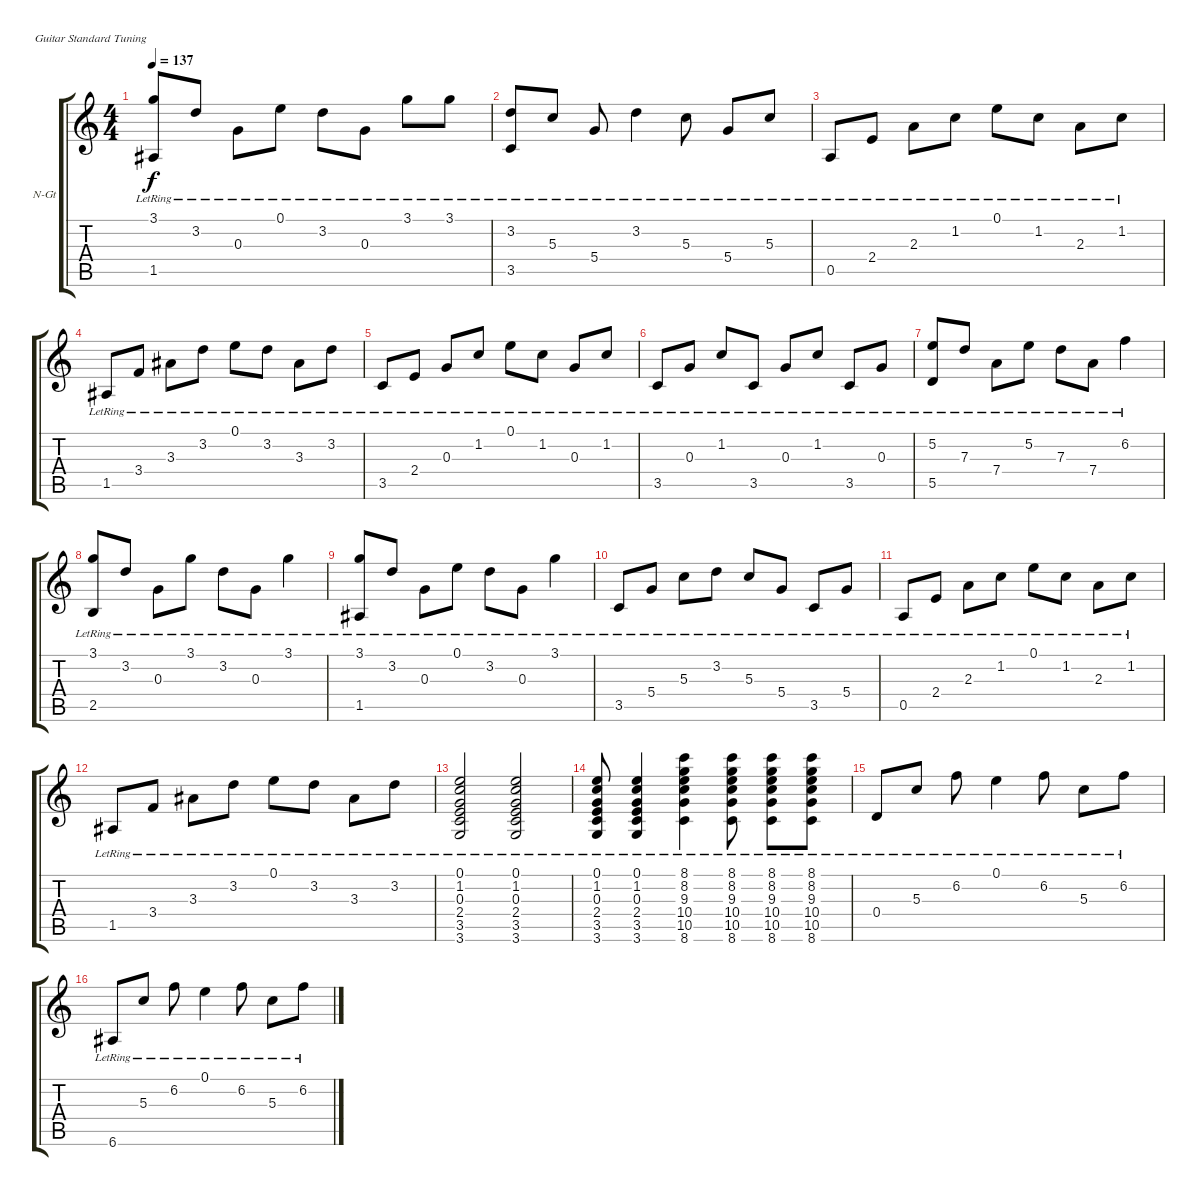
\defaultSystemsLayout 4
\bracketExtendMode groupsimilarinstruments
\firstSystemTrackNameOrientation horizontal
\otherSystemsTrackNameOrientation horizontal
\track ("Nylon Guitar" "N-Gt") {instrument acousticguitarnylon}
\staff {score tabs}
\tuning (E4 B3 G3 D3 A2 E2)
\ts (4 4)
\tempo 137
\clef g2
\ks c
(3.1{lr} 1.5{lr}).8{dy f} 3.2{lr}.8 0.3{lr}.8 0.1{lr}.8 3.2{lr}.8 0.3{lr}.8 3.1{lr}.8 3.1{lr}.8 |
(3.2{lr} 3.5{lr}).8 5.3{lr}.8 5.4{lr}.8 3.2{lr}.4 5.3{lr}.8 5.4{lr}.8 5.3{lr}.8 |
0.5{lr}.8 2.4{lr}.8 2.3{lr}.8 1.2{lr}.8 0.1{lr}.8 1.2{lr}.8 2.3{lr}.8 1.2{lr}.8 |
1.5{lr}.8 3.4{lr}.8 3.3{lr}.8 3.2{lr}.8 0.1{lr}.8 3.2{lr}.8 3.3{lr}.8 3.2{lr}.8 |
3.5{lr}.8 2.4{lr}.8 0.3{lr}.8 1.2{lr}.8 0.1{lr}.8 1.2{lr}.8 0.3{lr}.8 1.2{lr}.8 |
3.5{lr}.8 0.3{lr}.8 1.2{lr}.8 3.5{lr}.8 0.3{lr}.8 1.2{lr}.8 3.5{lr}.8 0.3{lr}.8 |
(5.2{lr} 5.5{lr}).8 7.3{lr}.8 7.4{lr}.8 5.2{lr}.8 7.3{lr}.8 7.4{lr}.8 6.2{lr}.4 |
(3.1{lr} 2.5{lr}).8 3.2{lr}.8 0.3{lr}.8 3.1{lr}.8 3.2{lr}.8 0.3{lr}.8 3.1{lr}.4 |
(3.1{lr} 1.5{lr}).8 3.2{lr}.8 0.3{lr}.8 0.1{lr}.8 3.2{lr}.8 0.3{lr}.8 3.1{lr}.4 |
3.5{lr}.8 5.4{lr}.8 5.3{lr}.8 3.2{lr}.8 5.3{lr}.8 5.4{lr}.8 3.5{lr}.8 5.4{lr}.8 |
0.5{lr}.8 2.4{lr}.8 2.3{lr}.8 1.2{lr}.8 0.1{lr}.8 1.2{lr}.8 2.3{lr}.8 1.2{lr}.8 |
1.5{lr}.8 3.4{lr}.8 3.3{lr}.8 3.2{lr}.8 0.1{lr}.8 3.2{lr}.8 3.3{lr}.8 3.2{lr}.8 |
(0.1{lr} 1.2{lr} 0.3{lr} 2.4{lr} 3.5{lr} 3.6{lr}).2 (0.1{lr} 1.2{lr} 0.3{lr} 2.4{lr} 3.5{lr} 3.6{lr}).2 |
(0.1{lr} 1.2{lr} 0.3{lr} 2.4{lr} 3.5{lr} 3.6{lr}).8 (0.1{lr} 1.2{lr} 0.3{lr} 2.4{lr} 3.5{lr} 3.6{lr}).4 (8.1{lr} 8.2{lr} 9.3{lr} 10.4{lr} 10.5{lr} 8.6{lr}).4 (8.1{lr} 8.2{lr} 9.3{lr} 10.4{lr} 10.5{lr} 8.6{lr}).8 (8.1{lr} 8.2{lr} 9.3{lr} 10.4{lr} 10.5{lr} 8.6{lr}).8 (8.1{lr} 8.2{lr} 9.3{lr} 10.4{lr} 10.5{lr} 8.6{lr}).8 |
0.4{lr}.8 5.3{lr}.8 6.2{lr}.8 0.1{lr}.4 6.2{lr}.8 5.3{lr}.8 6.2{lr}.8 |
6.6{lr}.8 5.3{lr}.8 6.2{lr}.8 0.1{lr}.4 6.2{lr}.8 5.3{lr}.8 6.2{lr}.8
